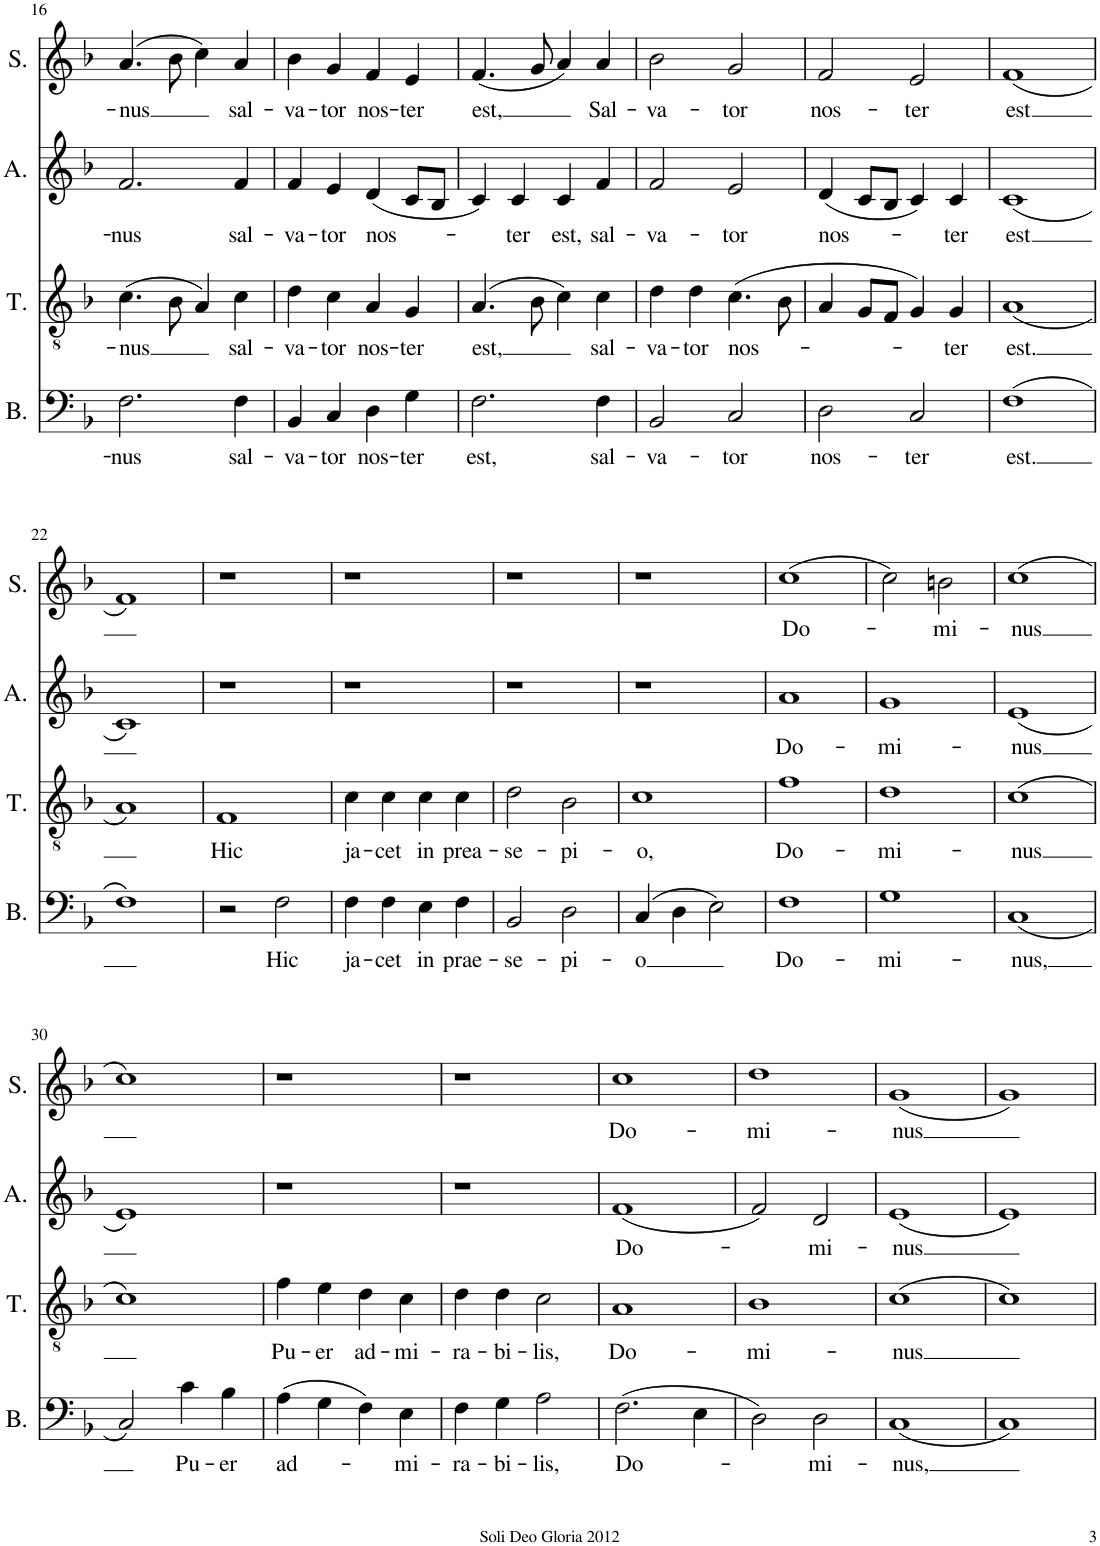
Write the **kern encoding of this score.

**kern	**text	**kern	**text	**kern	**text	**kern	**text
*part4	*part4	*part3	*part3	*part2	*part2	*part1	*part1
*staff4	*staff4	*staff3	*staff3	*staff2	*staff2	*staff1	*staff1
*I"Bass	*	*I"Tenor	*	*I"Alto	*	*I"Soprano	*
*I'B.	*	*I'T.	*	*I'A.	*	*I'S.	*
!!LO:PB:g=z
*clefF4	*	*clefGv2	*	*clefG2	*	*clefG2	*
*k[b-]	*	*k[b-]	*	*k[b-]	*	*k[b-]	*
*M4/4	*	*M4/4	*	*M4/4	*	*M4/4	*
*met(c|)	*	*met(c|)	*	*met(c|)	*	*met(c|)	*
=16	=16	=16	=16	=16	=16	=16	=16
!	!LO:LY:b	!	!LO:LY:b	!	!LO:LY:b	!	!LO:LY:b
2.F\	-nus	(4.c\	-nus	2.f/	-nus	(4.a/	-nus
.	.	8B-\	.	.	.	8b-\	.
.	.	4A/)	.	.	.	4cc\)	.
!	!LO:LY:b	!	!LO:LY:b	!	!LO:LY:b	!	!LO:LY:b
4F\	sal-	4c\	sal-	4f/	sal-	4a/	sal-
=17	=17	=17	=17	=17	=17	=17	=17
!	!LO:LY:b	!	!LO:LY:b	!	!LO:LY:b	!	!LO:LY:b
4BB-/	-va-	4d\	-va-	4f/	-va-	4b-\	-va-
!	!LO:LY:b	!	!LO:LY:b	!	!LO:LY:b	!	!LO:LY:b
4C/	-tor	4c\	-tor	4e/	-tor	4g/	-tor
!	!LO:LY:b	!	!LO:LY:b	!	!LO:LY:b	!	!LO:LY:b
4D\	nos-	4A/	nos-	(4d/	nos-	4f/	nos-
!	!LO:LY:b	!	!LO:LY:b	!	!	!	!LO:LY:b
4G\	-ter	4G/	-ter	8c/L	.	4e/	-ter
.	.	.	.	8B-/J	.	.	.
=18	=18	=18	=18	=18	=18	=18	=18
!	!LO:LY:b	!	!LO:LY:b	!	!	!	!LO:LY:b
2.F\	est,	(4.A/	est,	4c/)	.	(4.f/	est,
!	!	!	!	!	!LO:LY:b	!	!
.	.	.	.	4c/	-ter	.	.
.	.	8B-\	.	.	.	8g/	.
!	!	!	!	!	!LO:LY:b	!	!
.	.	4c\)	.	4c/	est,	4a/)	.
!	!LO:LY:b	!	!LO:LY:b	!	!LO:LY:b	!	!LO:LY:b
4F\	sal-	4c\	sal-	4f/	sal-	4a/	Sal-
=19	=19	=19	=19	=19	=19	=19	=19
!	!LO:LY:b	!	!LO:LY:b	!	!LO:LY:b	!	!LO:LY:b
2BB-/	-va-	4d\	-va-	2f/	-va-	2b-\	-va-
!	!	!	!LO:LY:b	!	!	!	!
.	.	4d\	-tor	.	.	.	.
!	!LO:LY:b	!	!LO:LY:b	!	!LO:LY:b	!	!LO:LY:b
2C/	-tor	(4.c\	nos-	2e/	-tor	2g/	-tor
.	.	8B-\	.	.	.	.	.
=20	=20	=20	=20	=20	=20	=20	=20
!	!LO:LY:b	!	!	!	!LO:LY:b	!	!LO:LY:b
2D\	nos-	4A/	.	(4d/	nos-	2f/	nos-
.	.	8G/L	.	8c/L	.	.	.
.	.	8F/J	.	8B-/J	.	.	.
!	!LO:LY:b	!	!	!	!	!	!LO:LY:b
2C/	-ter	4G/)	.	4c/)	.	2e/	-ter
!	!	!	!LO:LY:b	!	!LO:LY:b	!	!
.	.	4G/	-ter	4c/	-ter	.	.
=21	=21	=21	=21	=21	=21	=21	=21
!	!LO:LY:b	!	!LO:LY:b	!	!LO:LY:b	!	!LO:LY:b
(1F	est.	(1A	est.	(1c	est	(1f	est
!!LO:LB:g=z
=22	=22	=22	=22	=22	=22	=22	=22
1F)	.	1A)	.	1c)	.	1f)	.
=23	=23	=23	=23	=23	=23	=23	=23
!	!	!	!LO:LY:b	!	!	!	!
2r	.	1F	Hic	1r	.	1r	.
!	!LO:LY:b	!	!	!	!	!	!
2F\	Hic	.	.	.	.	.	.
=24	=24	=24	=24	=24	=24	=24	=24
!	!LO:LY:b	!	!LO:LY:b	!	!	!	!
4F\	ja-	4c\	ja-	1r	.	1r	.
!	!LO:LY:b	!	!LO:LY:b	!	!	!	!
4F\	-cet	4c\	-cet	.	.	.	.
!	!LO:LY:b	!	!LO:LY:b	!	!	!	!
4E\	in	4c\	in	.	.	.	.
!	!LO:LY:b	!	!LO:LY:b	!	!	!	!
4F\	prae-	4c\	prea-	.	.	.	.
=25	=25	=25	=25	=25	=25	=25	=25
!	!LO:LY:b	!	!LO:LY:b	!	!	!	!
2BB-/	-se-	2d\	-se-	1r	.	1r	.
!	!LO:LY:b	!	!LO:LY:b	!	!	!	!
2D\	-pi-	2B-\	-pi-	.	.	.	.
=26	=26	=26	=26	=26	=26	=26	=26
!	!LO:LY:b	!	!LO:LY:b	!	!	!	!
(4C/	-o	1c	-o,	1r	.	1r	.
4D\	.	.	.	.	.	.	.
2E\)	.	.	.	.	.	.	.
=27	=27	=27	=27	=27	=27	=27	=27
!	!LO:LY:b	!	!LO:LY:b	!	!LO:LY:b	!	!LO:LY:b
1F	Do-	1f	Do-	1a	Do-	(1cc	Do-
=28	=28	=28	=28	=28	=28	=28	=28
!	!LO:LY:b	!	!LO:LY:b	!	!LO:LY:b	!	!
1G	-mi-	1d	-mi-	1g	-mi-	2cc\)	.
!	!	!	!	!	!	!	!LO:LY:b
.	.	.	.	.	.	2bn\	-mi-
=29	=29	=29	=29	=29	=29	=29	=29
!	!LO:LY:b	!	!LO:LY:b	!	!LO:LY:b	!	!LO:LY:b
(1C	-nus,	(1c	-nus	(1e	-nus	(1cc	-nus
!!LO:LB:g=z
=30	=30	=30	=30	=30	=30	=30	=30
2C/)	.	1c)	.	1e)	.	1cc)	.
!	!LO:LY:b	!	!	!	!	!	!
4c\	Pu-	.	.	.	.	.	.
!	!LO:LY:b	!	!	!	!	!	!
4B-\	-er	.	.	.	.	.	.
=31	=31	=31	=31	=31	=31	=31	=31
!	!LO:LY:b	!	!LO:LY:b	!	!	!	!
(4A\	ad-	4f\	Pu-	1r	.	1r	.
!	!	!	!LO:LY:b	!	!	!	!
4G\	.	4e\	-er	.	.	.	.
!	!	!	!LO:LY:b	!	!	!	!
4F\)	.	4d\	ad-	.	.	.	.
!	!LO:LY:b	!	!LO:LY:b	!	!	!	!
4E\	-mi-	4c\	-mi-	.	.	.	.
=32	=32	=32	=32	=32	=32	=32	=32
!	!LO:LY:b	!	!LO:LY:b	!	!	!	!
4F\	-ra-	4d\	-ra-	1r	.	1r	.
!	!LO:LY:b	!	!LO:LY:b	!	!	!	!
4G\	-bi-	4d\	-bi-	.	.	.	.
!	!LO:LY:b	!	!LO:LY:b	!	!	!	!
2A\	-lis,	2c\	-lis,	.	.	.	.
=33	=33	=33	=33	=33	=33	=33	=33
!	!LO:LY:b	!	!LO:LY:b	!	!LO:LY:b	!	!LO:LY:b
(2.F\	Do-	1A	Do-	(1f	Do-	1cc	Do-
4E\	.	.	.	.	.	.	.
=34	=34	=34	=34	=34	=34	=34	=34
!	!	!	!LO:LY:b	!	!	!	!LO:LY:b
2D\)	.	1B-	-mi-	2f/)	.	1dd	-mi-
!	!LO:LY:b	!	!	!	!LO:LY:b	!	!
2D\	-mi-	.	.	2d/	-mi-	.	.
=35	=35	=35	=35	=35	=35	=35	=35
!	!LO:LY:b	!	!LO:LY:b	!	!LO:LY:b	!	!LO:LY:b
(1C	-nus,	(1c	-nus	(1e	-nus	(1g	-nus
=36	=36	=36	=36	=36	=36	=36	=36
1C)	.	1c)	.	1e)	.	1g)	.
=	=	=	=	=	=	=	=
*-	*-	*-	*-	*-	*-	*-	*-
